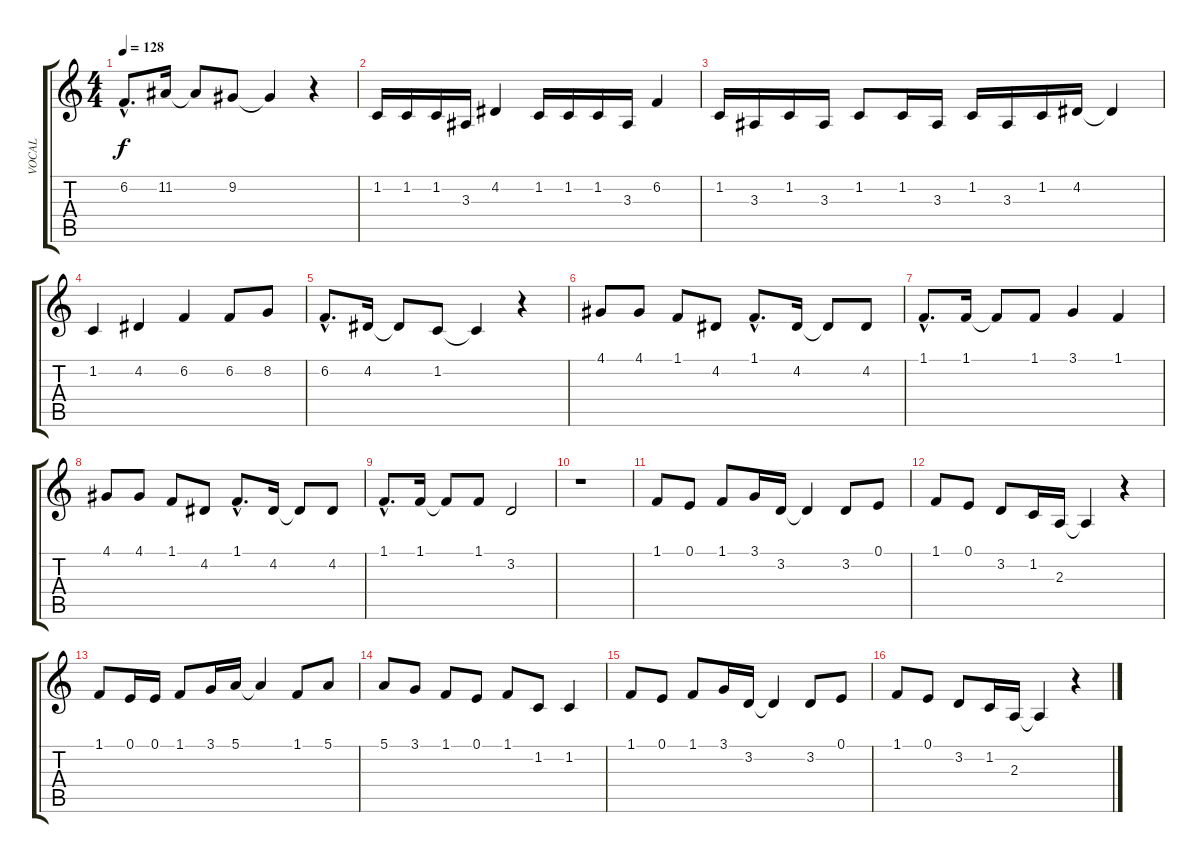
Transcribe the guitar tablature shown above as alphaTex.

\track ("VOCAL" "VOCAL") {instrument lead6voice}
\staff {score tabs}
\tuning (E4 B3 G3 D3 A2 E2) {hide}
\ts (4 4)
\tempo 128
\clef g2
\ks c
6.2{hac}.8{d dy f} 11.2.16 11.2{t}.8 9.2.8 9.2{t}.4 r.4 |
1.2.16 1.2.16 1.2.16 3.3.16 4.2.4 1.2.16 1.2.16 1.2.16 3.3.16 6.2.4 |
1.2.16 3.3.16 1.2.16 3.3.16 1.2.8 1.2.16 3.3.16 1.2.16 3.3.16 1.2.16 4.2.16 4.2{t}.4 |
1.2.4 4.2.4 6.2.4 6.2.8 8.2.8 |
6.2{hac}.8{d} 4.2.16 4.2{t}.8 1.2.8 1.2{t}.4 r.4 |
4.1.8 4.1.8 1.1.8 4.2.8 1.1{hac}.8{d} 4.2.16 4.2{t}.8 4.2.8 |
1.1{hac}.8{d} 1.1.16 1.1{t}.8 1.1.8 3.1.4 1.1.4 |
4.1.8 4.1.8 1.1.8 4.2.8 1.1{hac}.8{d} 4.2.16 4.2{t}.8 4.2.8 |
1.1{hac}.8{d} 1.1.16 1.1{t}.8 1.1.8 3.2.2 |
r.1 |
1.1.8 0.1.8 1.1.8 3.1.16 3.2.16 3.2{t}.4 3.2.8 0.1.8 |
1.1.8 0.1.8 3.2.8 1.2.16 2.3.16 2.3{t}.4 r.4 |
1.1.8 0.1.16 0.1.16 1.1.8 3.1.16 5.1.16 5.1{t}.4 1.1.8 5.1.8 |
5.1.8 3.1.8 1.1.8 0.1.8 1.1.8 1.2.8 1.2.4 |
1.1.8 0.1.8 1.1.8 3.1.16 3.2.16 3.2{t}.4 3.2.8 0.1.8 |
1.1.8 0.1.8 3.2.8 1.2.16 2.3.16 2.3{t}.4 r.4
